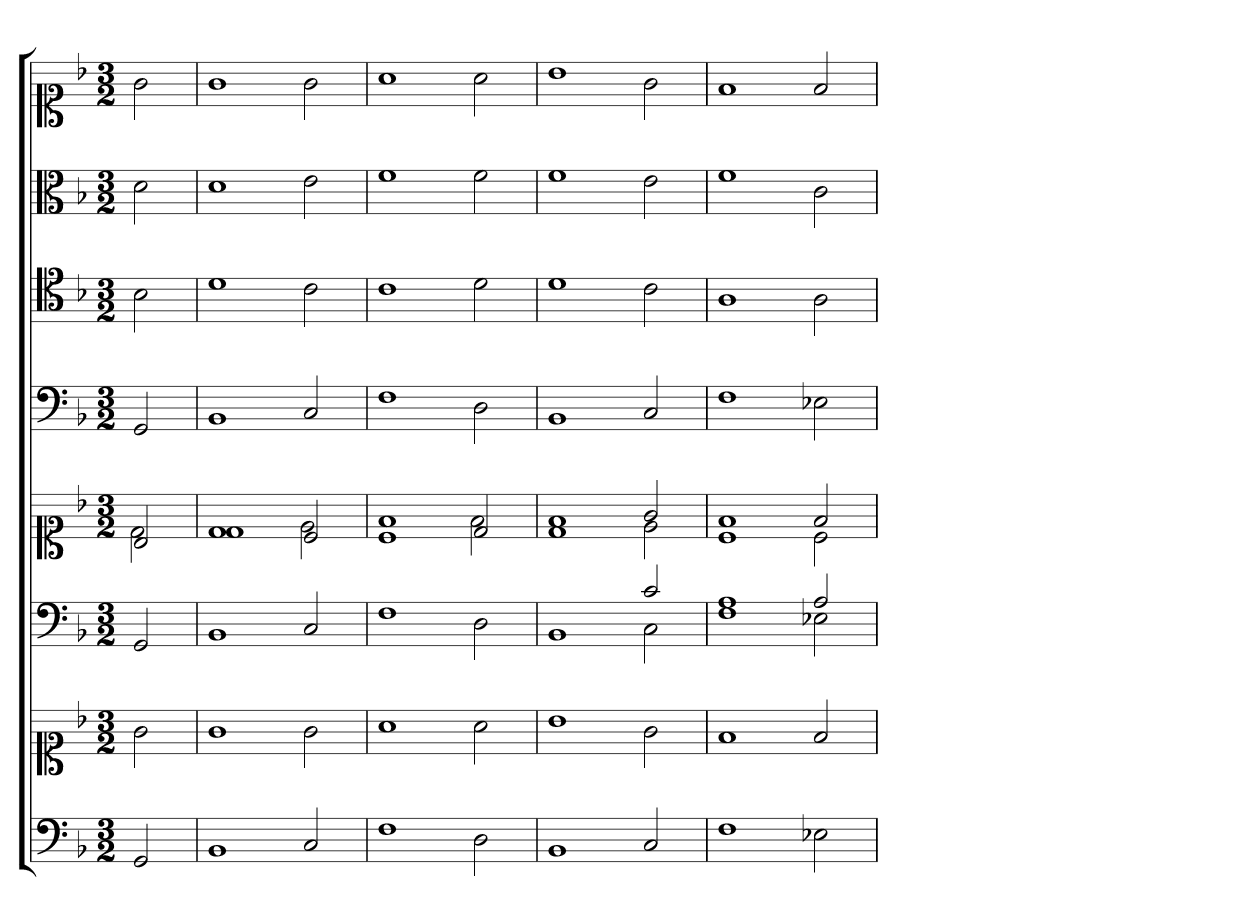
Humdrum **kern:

**kern	**kern	**kern	**kern	**kern	**kern	**kern	**kern
*part6	*part6	*part5	*part5	*part4	*part3	*part2	*part1
*staff8	*staff7	*staff6	*staff5	*staff4	*staff3	*staff2	*staff1
*clefF4	*clefC1	*clefF4	*clefC1	*clefF4	*clefC4	*clefC3	*clefC1
*k[b-]	*k[b-]	*k[b-]	*k[b-]	*k[b-]	*k[b-]	*k[b-]	*k[b-]
*F:	*F:	*F:	*F:	*F:	*F:	*F:	*F:
*M3/2	*M3/2	*M3/2	*M3/2	*M3/2	*M3/2	*M3/2	*M3/2
=	=	=	=	=	=	=	=
*	*	*	*^	*	*	*	*
2GG	2g	2GG	2B-	2d	2GG	2B-	2d	2g
=1	=1	=1	=1	=1	=1	=1	=1	=1
1BB-	1g	1BB-	1d	1d	1BB-	1d	1d	1g
2C	2g	2C	2c	2e	2C	2c	2e	2g
=2	=2	=2	=2	=2	=2	=2	=2	=2
1F	1a	1F	1c	1f	1F	1c	1f	1a
2D	2a	2D	2d	2f	2D	2d	2f	2a
=3	=3	=3	=3	=3	=3	=3	=3	=3
*	*	*^	*	*	*	*	*	*
1BB-	1b-	1ryy	1BB-	1d	1f	1BB-	1d	1f	1b-
2C	2g	2c	2C	2g	2e	2C	2c	2e	2g
=4	=4	=4	=4	=4	=4	=4	=4	=4	=4
1F	1f	1A	1F	1f	1c	1F	1A	1f	1f
2E-X	2f	2A	2E-X	2f	2c	2E-X	2A	2c	2f
*	*	*v	*v	*	*	*	*	*	*
*	*	*	*v	*v	*	*	*	*
=	=	=	=	=	=	=	=
*-	*-	*-	*-	*-	*-	*-	*-
